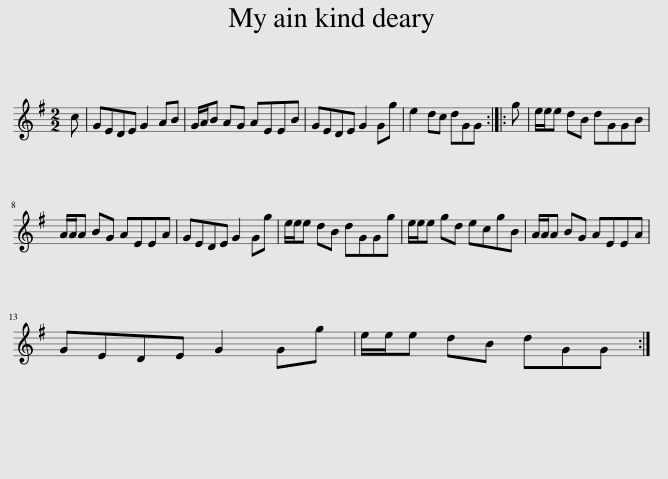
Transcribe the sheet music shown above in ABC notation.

X:1
L:1/8
M:2/2
I:linebreak $
K:G
V:1 treble
V:1
 c | GEDE G2 AB | G/A/B AG AEEB | GEDE G2 Gg | e2 dc dGG :: %5
 g | e/e/e dB dGGB |$ A/A/A BG AEEA | GEDE G2 Gg | e/e/e dB dGGg | %10
 e/e/e gd ecgB | A/A/A BG AEEA |$ GEDE G2 Gg | e/e/e dB dGG :| %14
